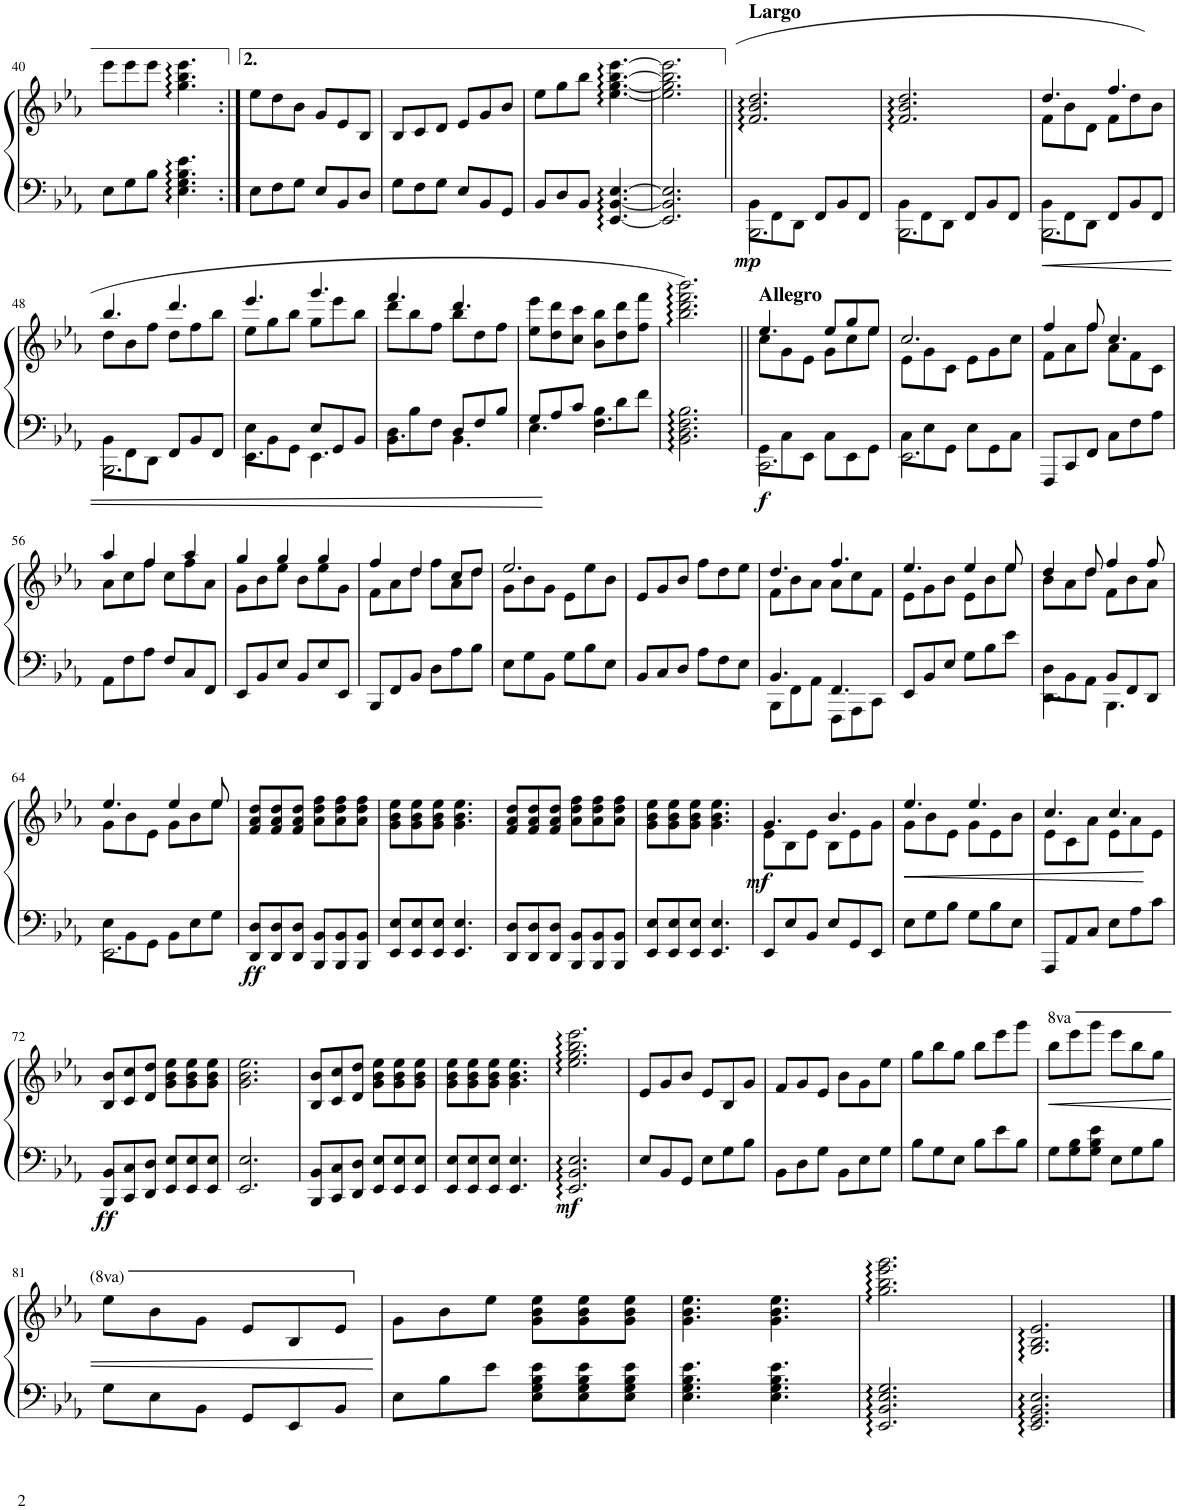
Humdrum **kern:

**kern	**kern	**dynam
*part1	*part1	*part1
*staff2	*staff1	*staff1/2
*I"Piano	*	*
*I'Pno	*	*
!!LO:PB:g=z
*clefF4	*clefG2	*
*k[b-e-a-]	*k[b-e-a-]	*
*M6/8	*M6/8	*
=40	=40	=40
8E-\L	8eee-\L	.
8G\	8eee-\	.
8B-\J	8eee-\J	.
4.E-\:: 4.G\:: 4.B-\:: 4.e-\::	4.gg\:: 4.bb-\:: 4.eee-\::	.
=41:|!	=41:|!	=41:|!
8E-\L	8ee-\L	.
8F\	8dd\	.
8G\J	8b-\J	.
8E-/L	8g/L	.
8BB-/	8e-/	.
8D/J	8B-/J	.
=42	=42	=42
8G\L	8B-/L	.
8F\	8c/	.
8G\J	8d/J	.
8E-/L	8e-/L	.
8BB-/	8g/	.
8GG/J	8b-/J	.
=43	=43	=43
8BB-/L	8ee-\L	.
8D/	8gg\	.
8BB-/J	8bb-\J	.
[4.EE-/:: [4.BB-/:: [4.E-/::	[4.ee-\:: [4.gg\:: [4.bb-\:: [4.eee-\::	.
=44	=44	=44
2.EE-/] 2.BB-/] 2.E-/]	2.ee-\] 2.gg\] 2.bb-\] 2.eee-\]	.
=45||	=45||	=45||
*^	*	*
!	!	!LO:TX:a:B:t=Largo	!
!	!	!	!LO:DY:b=2
2.BBB-\	8BB-\L	(2.f/:: 2.b-/:: 2.dd/::	mp
.	8FF\	.	.
.	8DD\J	.	.
.	8FF/L	.	.
.	8BB-/	.	.
.	8FF/J	.	.
=46	=46	=46	=46
2.BBB-\	8BB-\L	2.f/:: 2.b-/:: 2.dd/::	.
.	8FF\	.	.
.	8DD\J	.	.
.	8FF/L	.	.
.	8BB-/	.	.
.	8FF/J	.	.
=47	=47	=47	=47
*	*	*^	*
2.BBB-\	8BB-\L	4.dd/	8f\L	.
.	8FF\	.	8b-\	.
.	8DD\J	.	8d\J	.
.	8FF/L	4.ff/	8f\L	.
.	8BB-/	.	8dd\	.
.	8FF/J	.	8b-\J	.
!!LO:LB:g=z	!!
=48	=48	=48	=48	=48
2.BBB-\	8BB-\L	4.bb-/	8dd\L	.
.	8FF\	.	8b-\	.
.	8DD\J	.	8ff\J	.
.	8FF/L	4.ddd/	8dd\L	.
.	8BB-/	.	8ff\	.
.	8FF/J	.	8bb-\J	.
=49	=49	=49	=49	=49
4.EE-\	8E-\L	4.eee-/	8ee-\L	.
.	8BB-\	.	8gg\	.
.	8GG\J	.	8bb-\J	.
4.EE-\	8E-/L	4.ggg/	8gg\L	.
.	8GG/	.	8eee-\	.
.	8BB-/J	.	8bb-\J	.
=50	=50	=50	=50	=50
4.BB-\	8D\L	4.fff/	8ddd\L	.
.	8B-\	.	8bb-\	.
.	8F\J	.	8ff\J	.
4.BB-\	8D/L	4.ddd/	8bb-\L	.
.	8F/	.	8dd\	.
.	8B-/J	.	8ff\J	.
*	*	*v	*v	*
=51	=51	=51	=51
4.E-\	8G/L	8ee-\ 8eee-\L	.
.	8A-/	8dd\ 8ddd\	.
.	8c/J	8cc\ 8ccc\J	.
4.F\	8B-\L	8b-\ 8bb-\L	.
.	8d\	8dd\ 8ddd\	.
.	8f\J	8ff\ 8fff\J	.
*v	*v	*	*
=52	=52	=52
2.BB-\:: 2.D\:: 2.F\:: 2.B-\::	2.bb-\:: 2.ddd\:: 2.fff\:: 2.bbb-\::)	.
=53||	=53||	=53||
*^	*^	*
!	!	!LO:TX:a:B:t=Allegro	!	!
!	!	!	!	!LO:DY:b=2
2.CC\	8GG\L	4.ee-/	8cc\L	f
.	8C\	.	8g\	.
.	8EE-\J	.	8e-\J	.
.	8C\L	8ee-/L	8g\L	.
.	8EE-\	8gg/	8cc\	.
.	8GG\J	8ee-/J	8ee-\J	.
=54	=54	=54	=54	=54
2.EE-\	8C\L	2.cc/	8e-\L	.
.	8E-\	.	8g\	.
.	8GG\J	.	8c\J	.
.	8E-\L	.	8e-\L	.
.	8GG\	.	8g\	.
.	8C\J	.	8cc\J	.
*v	*v	*	*	*
=55	=55	=55	=55
8FFF/L	4ff/	8f\L	.
8CC/	.	8a-\	.
8FF/J	8ff/	8ff\J	.
8C\L	4.cc/	8a-\L	.
8F\	.	8f\	.
8A-\J	.	8c\J	.
!!LO:LB:g=z	!!
=56	=56	=56	=56
8AA-\L	4aa-/	8a-\L	.
8F\	.	8cc\	.
8A-\J	4ff/	8ff\J	.
8F/L	.	8cc\L	.
8C/	4aa-/	8ff\	.
8FF/J	.	8a-\J	.
=57	=57	=57	=57
8EE-/L	4gg/	8g\L	.
8BB-/	.	8b-\	.
8E-/J	4gg/	8ee-\J	.
8BB-/L	.	8b-\L	.
8E-/	4gg/	8ee-\	.
8EE-/J	.	8g\J	.
=58	=58	=58	=58
8BBB-/L	4ff/	8f\L	.
8FF/	.	8a-\	.
8BB-/J	4dd/	8dd\J	.
8D\L	.	8ff\L	.
8A-\	8cc/L	8a-\	.
8B-\J	8dd/J	8dd\J	.
=59	=59	=59	=59
8E-\L	2.ee-/	8g\L	.
8G\	.	8b-\	.
8BB-\J	.	8g\J	.
8G\L	.	8e-\L	.
8B-\	.	8ee-\	.
8E-\J	.	8b-\J	.
*	*v	*v	*
=60	=60	=60
8BB-/L	8e-/L	.
8C/	8g/	.
8D/J	8b-/J	.
8A-\L	8ff\L	.
8F\	8dd\	.
8E-\J	8ee-\J	.
=61	=61	=61
*^	*^	*
4.BB-/	8BBB-\L	4.dd/	8f\L	.
.	8FF\	.	8b-\	.
.	8AA-\J	.	8a-\J	.
4.FF/	8FFF\L	4.ff/	8a-\L	.
.	8AAA-\	.	8cc\	.
.	8CC\J	.	8f\J	.
*v	*v	*	*	*
=62	=62	=62	=62
8EE-/L	4.ee-/	8e-\L	.
8BB-/	.	8g\	.
8E-/J	.	8b-\J	.
8G\L	4ee-/	8e-\L	.
8B-\	.	8b-\	.
8e-\J	8ee-/	8ee-\J	.
=63	=63	=63	=63
*^	*	*	*
4.DD\	8D\L	4dd/	8b-\L	.
.	8BB-\	.	8a-\	.
.	8AA-\J	8dd/	8dd\J	.
4.BBB-\	8BB-/L	4ff/	8f\L	.
.	8FF/	.	8b-\	.
.	8DD/J	8ff/	8a-\J	.
!!LO:LB:g=z	!!
=64	=64	=64	=64	=64
2.EE-\	8E-\L	4.ee-/	8g\L	.
.	8BB-\	.	8b-\	.
.	8GG\J	.	8e-\J	.
.	8BB-\L	4ee-/	8g\L	.
.	8E-\	.	8b-\	.
.	8G\J	8ee-/	8ee-\J	.
=65	=65	=65	=65	=65
!	!	!	!	!LO:DY:b=2
*v	*v	*	*	*
*	*v	*v	*
8DD/ 8D/L	8f/ 8a-/ 8dd/L	ff
8DD/ 8D/	8f/ 8a-/ 8dd/	.
8DD/ 8D/J	8f/ 8a-/ 8dd/J	.
8BBB-/ 8BB-/L	8a-\ 8dd\ 8ff\L	.
8BBB-/ 8BB-/	8a-\ 8dd\ 8ff\	.
8BBB-/ 8BB-/J	8a-\ 8dd\ 8ff\J	.
=66	=66	=66
8EE-/ 8E-/L	8g\ 8b-\ 8ee-\L	.
8EE-/ 8E-/	8g\ 8b-\ 8ee-\	.
8EE-/ 8E-/J	8g\ 8b-\ 8ee-\J	.
4.EE-/ 4.E-/	4.g\ 4.b-\ 4.ee-\	.
=67	=67	=67
8DD/ 8D/L	8f/ 8a-/ 8dd/L	.
8DD/ 8D/	8f/ 8a-/ 8dd/	.
8DD/ 8D/J	8f/ 8a-/ 8dd/J	.
8BBB-/ 8BB-/L	8a-\ 8dd\ 8ff\L	.
8BBB-/ 8BB-/	8a-\ 8dd\ 8ff\	.
8BBB-/ 8BB-/J	8a-\ 8dd\ 8ff\J	.
=68	=68	=68
8EE-/ 8E-/L	8g\ 8b-\ 8ee-\L	.
8EE-/ 8E-/	8g\ 8b-\ 8ee-\	.
8EE-/ 8E-/J	8g\ 8b-\ 8ee-\J	.
4.EE-/ 4.E-/	4.g\ 4.b-\ 4.ee-\	.
=69	=69	=69
*	*^	*
!	!	!	!LO:DY:b
8EE-/L	4.g/	8e-\L	mf
8E-/	.	8B-\	.
8BB-/J	.	8e-\J	.
8E-/L	4.b-/	8B-\L	.
8GG/	.	8e-\	.
8EE-/J	.	8g\J	.
=70	=70	=70	=70
!	!	!	!LO:HP:b
8E-\L	4.ee-/	8g\L	<
8G\	.	8b-\	.
8B-\J	.	8e-\J	.
8G\L	4.ee-/	8g\L	.
8B-\	.	8e-\	.
8E-\J	.	8b-\J	.
=71	=71	=71	=71
8AAA-/L	4.cc/	8e-\L	.
8AA-/	.	8c\	.
8C/J	.	8a-\J	.
8E-\L	4.cc/	8e-\L	.
8A-\	.	8a-\	.
8c\J	.	8e-\J	[
!!LO:LB:g=z
=72	=72	=72	=72
!	!	!	!LO:DY:b=2
*	*v	*v	*
8BBB-/ 8BB-/L	8B-/ 8b-/L	ff
8CC/ 8C/	8c/ 8cc/	.
8DD/ 8D/J	8d/ 8dd/J	.
8EE-/ 8E-/L	8g\ 8b-\ 8ee-\L	.
8EE-/ 8E-/	8g\ 8b-\ 8ee-\	.
8EE-/ 8E-/J	8g\ 8b-\ 8ee-\J	.
=73	=73	=73
2.EE-/ 2.E-/	2.g\ 2.b-\ 2.ee-\	.
=74	=74	=74
8BBB-/ 8BB-/L	8B-/ 8b-/L	.
8CC/ 8C/	8c/ 8cc/	.
8DD/ 8D/J	8d/ 8dd/J	.
8EE-/ 8E-/L	8g\ 8b-\ 8ee-\L	.
8EE-/ 8E-/	8g\ 8b-\ 8ee-\	.
8EE-/ 8E-/J	8g\ 8b-\ 8ee-\J	.
=75	=75	=75
8EE-/ 8E-/L	8g\ 8b-\ 8ee-\L	.
8EE-/ 8E-/	8g\ 8b-\ 8ee-\	.
8EE-/ 8E-/J	8g\ 8b-\ 8ee-\J	.
4.EE-/ 4.E-/	4.g\ 4.b-\ 4.ee-\	.
=76	=76	=76
!	!	!LO:DY:b=2
2.EE-/:: 2.BB-/:: 2.E-/::	2.ee-\:: 2.gg\:: 2.bb-\:: 2.eee-\::	mf
=77	=77	=77
8E-/L	8e-/L	.
8BB-/	8g/	.
8GG/J	8b-/J	.
8E-\L	8e-/L	.
8G\	8B-/	.
8B-\J	8g/J	.
=78	=78	=78
8BB-\L	8f/L	.
8D\	8g/	.
8G\J	8e-/J	.
8BB-\L	8b-\L	.
8E-\	8g\	.
8G\J	8ee-\J	.
=79	=79	=79
8B-\L	8gg\L	.
8G\	8bb-\	.
8E-\J	8gg\J	.
8B-\L	8bb-\L	.
8e-\	8eee-\	.
8B-\J	8ggg\J	.
=80	=80	=80
*	*8va	*
8G\L	8bbb-\L	.
!	!	!LO:HP:b
8G\ 8B-\	8eeee-\	<
8G\ 8B-\ 8e-\J	8gggg\J	.
8E-\L	8eeee-\L	.
8G\	8bbb-\	.
8B-\J	8ggg\J	.
!!LO:LB:g=z
=81	=81	=81
8G\L	8eee-\L	.
8E-\	8bb-\	.
8BB-\J	8gg\J	.
8GG/L	8ee-/L	.
8EE-/	8b-/	.
8BB-/J	8ee-/J	.
.	.	[
=82	=82	=82
*	*X8va	*
8E-\L	8g\L	.
8B-\	8b-\	.
8e-\J	8ee-\J	.
8E-\ 8G\ 8B-\ 8e-\L	8g\ 8b-\ 8ee-\L	.
8E-\ 8G\ 8B-\ 8e-\	8g\ 8b-\ 8ee-\	.
8E-\ 8G\ 8B-\ 8e-\J	8g\ 8b-\ 8ee-\J	.
=83	=83	=83
4.E-\ 4.G\ 4.B-\ 4.e-\	4.g\ 4.b-\ 4.ee-\	.
4.E-\ 4.G\ 4.B-\ 4.e-\	4.g\ 4.b-\ 4.ee-\	.
=84	=84	=84
2.EE-/:: 2.BB-/:: 2.E-/:: 2.G/::	2.gg\:: 2.bb-\:: 2.eee-\:: 2.ggg\::	.
=85	=85	=85
2.EE-/:: 2.GG/:: 2.BB-/:: 2.E-/::	2.G/:: 2.B-/:: 2.e-/::	.
==	==	==
*-	*-	*-
